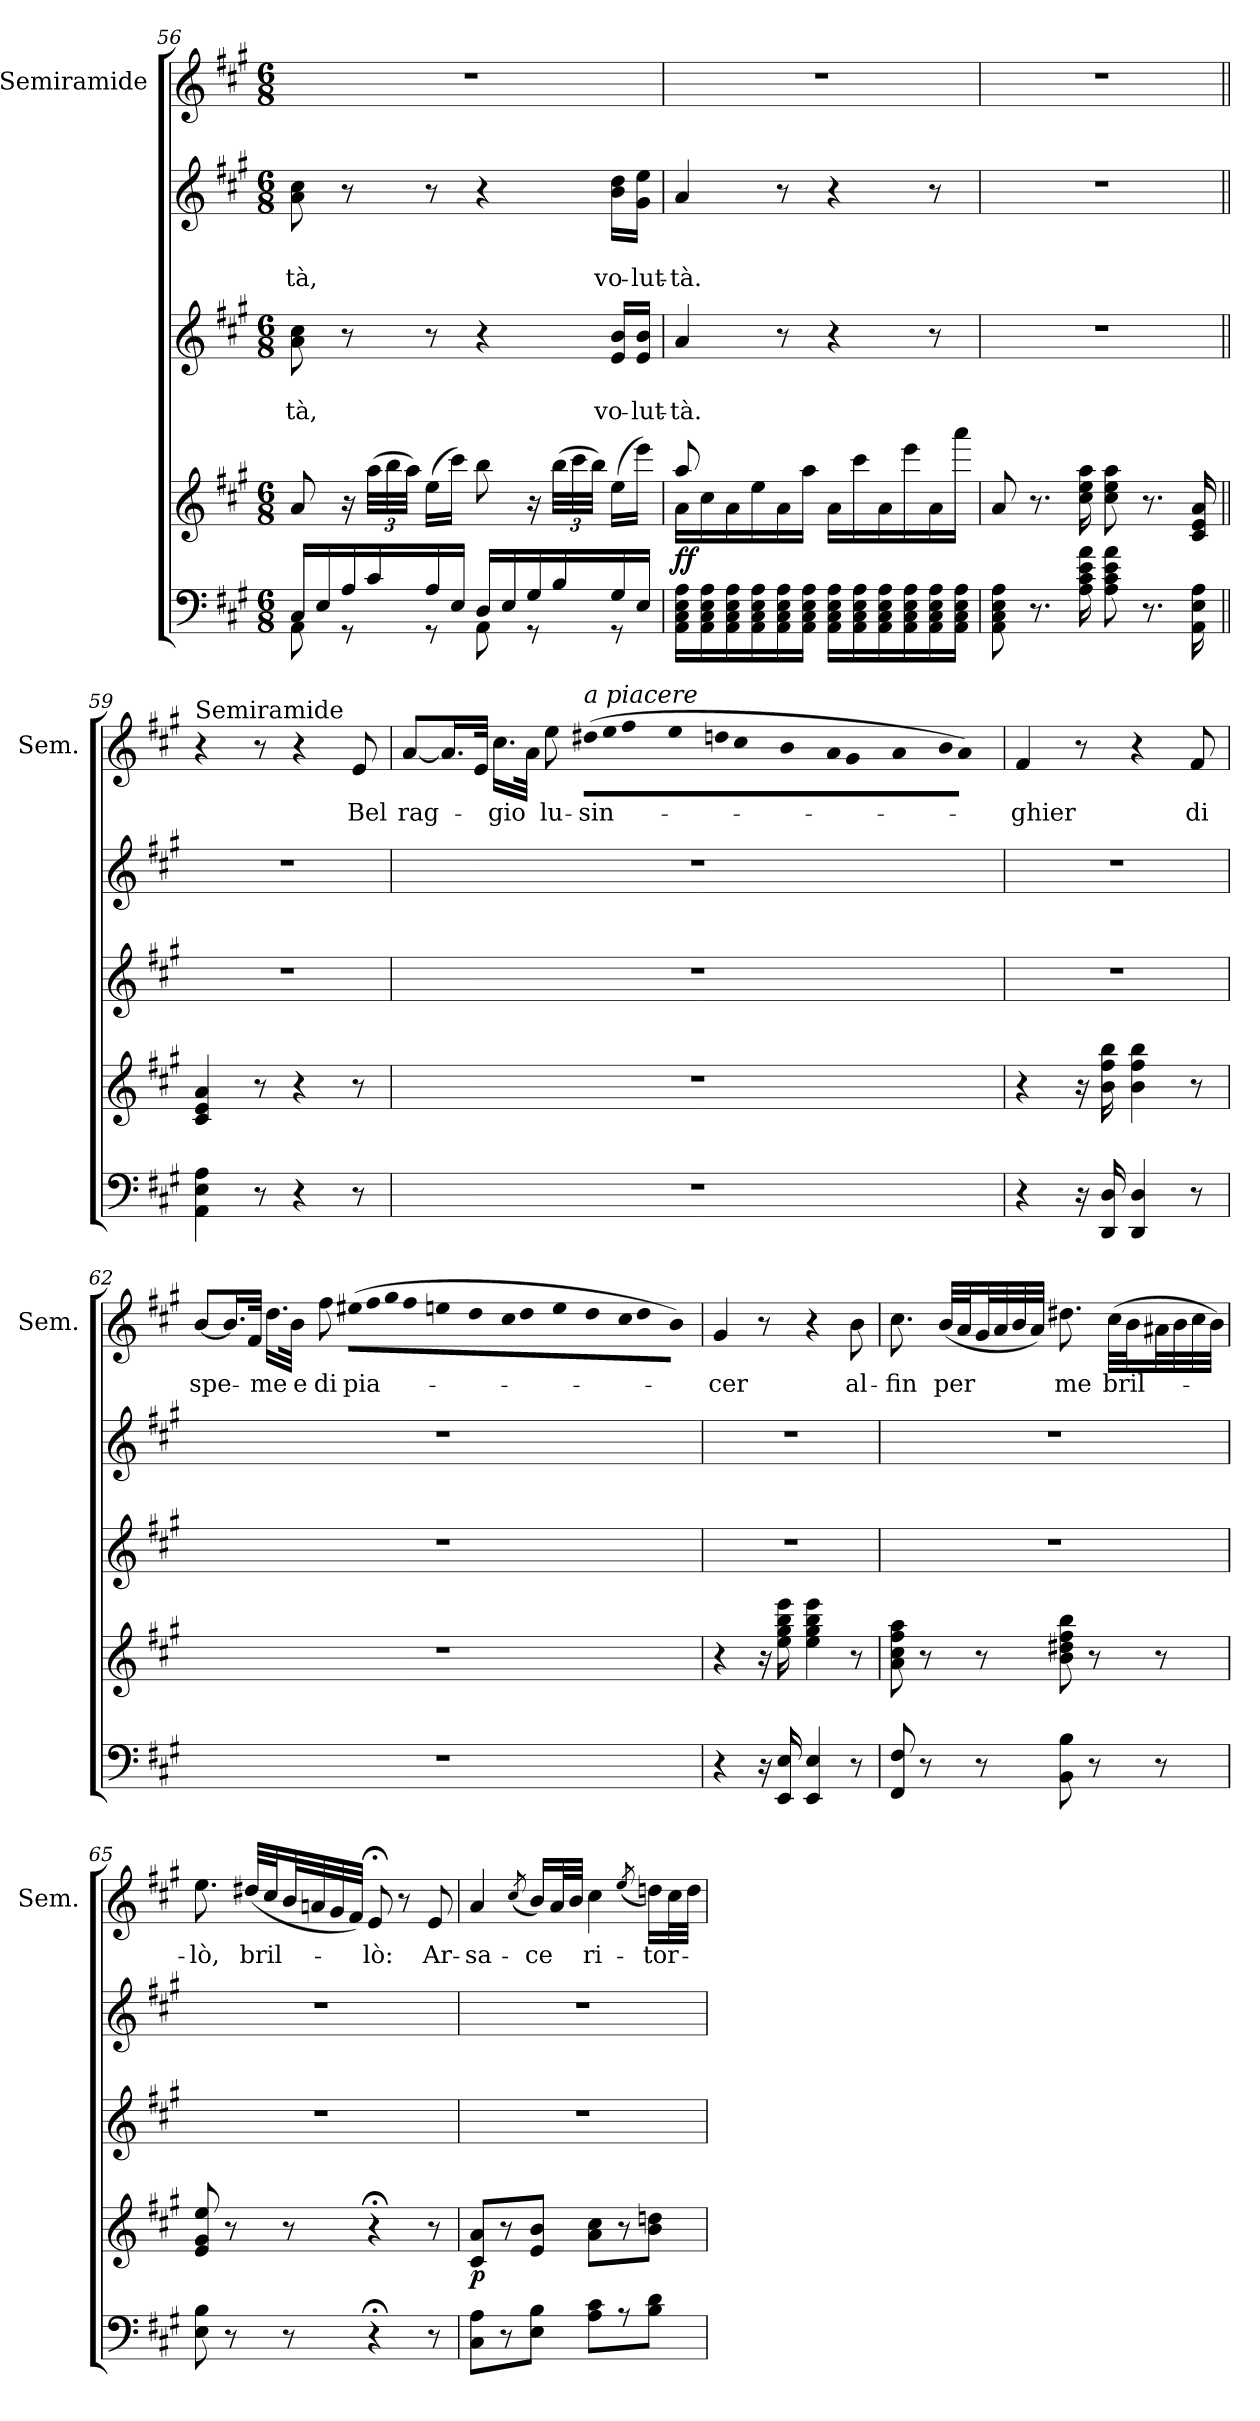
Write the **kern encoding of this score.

**kern	**kern	**dynam	**kern	**text	**text	**kern	**text	**text	**kern	**text
*part4	*part4	*part4	*part3	*part3	*part3	*part2	*part2	*part2	*part1	*part1
*staff5	*staff4	*staff4/5	*staff3	*staff3	*staff3	*staff2	*staff2	*staff2	*staff1	*staff1
*	*	*	*	*	*	*	*	*	*I"Semiramide	*
*	*	*	*	*	*	*	*	*	*I'Sem.	*
!!LO:PB:g=z
*clefF4	*clefG2	*	*clefG2	*	*	*clefG2	*	*	*clefG2	*
*k[f#c#g#]	*k[f#c#g#]	*	*k[f#c#g#]	*	*	*k[f#c#g#]	*	*	*k[f#c#g#]	*
*A:	*A:	*	*A:	*	*	*A:	*	*	*A:	*
*M6/8	*M6/8	*	*M6/8	*	*	*M6/8	*	*	*M6/8	*
=56	=56	=56	=56	=56	=56	=56	=56	=56	=56	=56
*^	*	*	*	*	*	*	*	*	*	*
16C#/LL	8AA\	8a/	.	8a\ 8cc#\	.	-tà,	8a\ 8cc#\	.	-tà,	2.r	.
16E/	.	.	.	.	.	.	.	.	.	.	.
16A/	8rGG	16r	.	8r	.	.	8r	.	.	.	.
16c#/	.	(48aa\LLL	.	.	.	.	.	.	.	.	.
.	.	48bb\	.	.	.	.	.	.	.	.	.
.	.	48aa\JJJ)	.	.	.	.	.	.	.	.	.
16A/	8rGG	(16ee\LL	.	8r	.	.	8r	.	.	.	.
16E/JJ	.	16ccc#\JJ)	.	.	.	.	.	.	.	.	.
16D/LL	8AA\	8bb\	.	4r	.	.	4r	.	.	.	.
16E/	.	.	.	.	.	.	.	.	.	.	.
16G#/	8rGG	16r	.	.	.	.	.	.	.	.	.
16B/	.	(48bb\LLL	.	.	.	.	.	.	.	.	.
.	.	48ccc#\	.	.	.	.	.	.	.	.	.
.	.	48bb\JJJ)	.	.	.	.	.	.	.	.	.
16G#/	8rGG	(16ee\LL	.	16e/ 16b/LL	.	vo-	16b\ 16dd\LL	.	vo-	.	.
16E/JJ	.	16eee\JJ)	.	16e/ 16b/JJ	.	-lut-	16g#\ 16ee\JJ	.	-lut-	.	.
*v	*v	*	*	*	*	*	*	*	*	*	*
=57	=57	=57	=57	=57	=57	=57	=57	=57	=57	=57
*	*^	*	*	*	*	*	*	*	*	*
!	!	!	!LO:DY:b	!	!	!	!	!	!	!	!
16AA\ 16C#\ 16E\ 16A\LL	16a\LL	8aa/	ff	4a	.	-tà.	4a/	.	-tà.	2.r	.
16AA\ 16C#\ 16E\ 16A\	16cc#\	.	.	.	.	.	.	.	.	.	.
16AA\ 16C#\ 16E\ 16A\	16a\	2ryy	.	.	.	.	.	.	.	.	.
16AA\ 16C#\ 16E\ 16A\	16ee\	.	.	.	.	.	.	.	.	.	.
16AA\ 16C#\ 16E\ 16A\	16a\	.	.	8r	.	.	8r	.	.	.	.
16AA\ 16C#\ 16E\ 16A\JJ	16aa\JJ	.	.	.	.	.	.	.	.	.	.
16AA\ 16C#\ 16E\ 16A\LL	16a\LL	.	.	4r	.	.	4r	.	.	.	.
16AA\ 16C#\ 16E\ 16A\	16ccc#\	.	.	.	.	.	.	.	.	.	.
16AA\ 16C#\ 16E\ 16A\	16a\	.	.	.	.	.	.	.	.	.	.
16AA\ 16C#\ 16E\ 16A\	16eee\	.	.	.	.	.	.	.	.	.	.
16AA\ 16C#\ 16E\ 16A\	16a\	8ryy	.	8r	.	.	8r	.	.	.	.
16AA\ 16C#\ 16E\ 16A\JJ	16aaa\JJ	.	.	.	.	.	.	.	.	.	.
*	*v	*v	*	*	*	*	*	*	*	*	*
=58	=58	=58	=58	=58	=58	=58	=58	=58	=58	=58
8AA\ 8C#\ 8E\ 8A\	8a/	.	2.r	.	.	2.r	.	.	2.r	.
8.r	8.r	.	.	.	.	.	.	.	.	.
16A\ 16c#\ 16e\ 16a\	16cc#\ 16ee\ 16aa\	.	.	.	.	.	.	.	.	.
8A\ 8c#\ 8e\ 8a\	8cc#\ 8ee\ 8aa\	.	.	.	.	.	.	.	.	.
8.r	8.r	.	.	.	.	.	.	.	.	.
16AA\ 16E\ 16A\	16c#/ 16e/ 16a/	.	.	.	.	.	.	.	.	.
!!LO:LB:g=z
=59||	=59||	=59||	=59||	=59||	=59||	=59||	=59||	=59||	=59||	=59||
!	!	!	!	!	!	!	!	!	!LO:TX:a:t=Semiramide	!
4AA\ 4E\ 4A\	4c#/ 4e/ 4a/	.	2.r	.	.	2.r	.	.	4r	.
8r	8r	.	.	.	.	.	.	.	8r	.
4r	4r	.	.	.	.	.	.	.	4r	.
8r	8r	.	.	.	.	.	.	.	8e/	Bel
=60	=60	=60	=60	=60	=60	=60	=60	=60	=60	=60
2.r	2.r	.	2.r	.	.	2.r	.	.	[8a/L	rag-
.	.	.	.	.	.	.	.	.	16.a/L]	.
.	.	.	.	.	.	.	.	.	32e/JJk	.
.	.	.	.	.	.	.	.	.	16.cc#\LL	-gio
.	.	.	.	.	.	.	.	.	32a\JJk	.
.	.	.	.	.	.	.	.	.	8ee\	lu-
*	*	*	*	*	*	*	*	*	*Xtuplet	*
!	!	!	!	!	!	!	!	!	!LO:TX:a:i:t=a piacere	!
!	!	!	!	!	!	!	!	!	!LO:N:vis=32	!
.	.	.	.	.	.	.	.	.	(4096%85dd#X\LLL	-sin-
!	!	!	!	!	!	!	!	!	!LO:N:vis=32	!
.	.	.	.	.	.	.	.	.	2048%43ee\	.
!	!	!	!	!	!	!	!	!	!LO:N:vis=32	!
.	.	.	.	.	.	.	.	.	4096%85ff#\	.
!	!	!	!	!	!	!	!	!	!LO:N:vis=32	!
.	.	.	.	.	.	.	.	.	4096%85ee\	.
!	!	!	!	!	!	!	!	!	!LO:N:vis=32	!
.	.	.	.	.	.	.	.	.	2048%43ddn\	.
!	!	!	!	!	!	!	!	!	!LO:N:vis=32	!
.	.	.	.	.	.	.	.	.	4096%85cc#\	.
!	!	!	!	!	!	!	!	!	!LO:N:vis=32	!
.	.	.	.	.	.	.	.	.	4096%85b\	.
!	!	!	!	!	!	!	!	!	!LO:N:vis=32	!
.	.	.	.	.	.	.	.	.	2048%43a\	.
!	!	!	!	!	!	!	!	!	!LO:N:vis=32	!
.	.	.	.	.	.	.	.	.	4096%85g#\	.
!	!	!	!	!	!	!	!	!	!LO:N:vis=32	!
.	.	.	.	.	.	.	.	.	4096%85a\	.
!	!	!	!	!	!	!	!	!	!LO:N:vis=32	!
.	.	.	.	.	.	.	.	.	2048%43b\	.
!	!	!	!	!	!	!	!	!	!LO:N:vis=32	!
.	.	.	.	.	.	.	.	.	4096%85a\JJJ)	.
=61	=61	=61	=61	=61	=61	=61	=61	=61	=61	=61
4r	4r	.	2.r	.	.	2.r	.	.	4f#/	-ghier
16r	16r	.	.	.	.	.	.	.	8r	.
16DD/ 16D/	16b\ 16ff#\ 16bb\	.	.	.	.	.	.	.	.	.
4DD/ 4D/	4b\ 4ff#\ 4bb\	.	.	.	.	.	.	.	4r	.
8r	8r	.	.	.	.	.	.	.	8f#/	di
=62	=62	=62	=62	=62	=62	=62	=62	=62	=62	=62
2.r	2.r	.	2.r	.	.	2.r	.	.	[8b/L	spe-
.	.	.	.	.	.	.	.	.	16.b/L]	.
.	.	.	.	.	.	.	.	.	32f#/JJk	.
.	.	.	.	.	.	.	.	.	16.dd\LL	-me
.	.	.	.	.	.	.	.	.	32b\JJk	e
.	.	.	.	.	.	.	.	.	8ff#\	di
!	!	!	!	!	!	!	!	!	!LO:N:vis=32	!
.	.	.	.	.	.	.	.	.	(4096%79ee#X\LLL	pia-
!	!	!	!	!	!	!	!	!	!LO:N:vis=32	!
.	.	.	.	.	.	.	.	.	4096%79ff#\	.
!	!	!	!	!	!	!	!	!	!LO:N:vis=32	!
.	.	.	.	.	.	.	.	.	2048%39gg#\	.
!	!	!	!	!	!	!	!	!	!LO:N:vis=32	!
.	.	.	.	.	.	.	.	.	4096%79ff#\	.
!	!	!	!	!	!	!	!	!	!LO:N:vis=32	!
.	.	.	.	.	.	.	.	.	4096%79een\	.
!	!	!	!	!	!	!	!	!	!LO:N:vis=32	!
.	.	.	.	.	.	.	.	.	4096%79dd\	.
!	!	!	!	!	!	!	!	!	!LO:N:vis=32	!
.	.	.	.	.	.	.	.	.	2048%39cc#\	.
!	!	!	!	!	!	!	!	!	!LO:N:vis=32	!
.	.	.	.	.	.	.	.	.	4096%79dd\	.
!	!	!	!	!	!	!	!	!	!LO:N:vis=32	!
.	.	.	.	.	.	.	.	.	4096%79ee\	.
!	!	!	!	!	!	!	!	!	!LO:N:vis=32	!
.	.	.	.	.	.	.	.	.	4096%79dd\	.
!	!	!	!	!	!	!	!	!	!LO:N:vis=32	!
.	.	.	.	.	.	.	.	.	2048%39cc#\	.
!	!	!	!	!	!	!	!	!	!LO:N:vis=32	!
.	.	.	.	.	.	.	.	.	4096%79dd\	.
!	!	!	!	!	!	!	!	!	!LO:N:vis=32	!
.	.	.	.	.	.	.	.	.	4096%79b\JJJ)	.
!!LO:LB:g=z
=63	=63	=63	=63	=63	=63	=63	=63	=63	=63	=63
4r	4r	.	2.r	.	.	2.r	.	.	4g#/	-cer
16r	16r	.	.	.	.	.	.	.	8r	.
16EE/ 16E/	16ee\ 16gg#\ 16bb\ 16eee\	.	.	.	.	.	.	.	.	.
4EE/ 4E/	4ee\ 4gg#\ 4bb\ 4eee\	.	.	.	.	.	.	.	4r	.
8r	8r	.	.	.	.	.	.	.	8b\	al-
=64	=64	=64	=64	=64	=64	=64	=64	=64	=64	=64
8FF#/ 8F#/	8a\ 8cc#\ 8ff#\ 8aa\	.	2.r	.	.	2.r	.	.	8.cc#\	-fin
8r	8r	.	.	.	.	.	.	.	.	.
.	.	.	.	.	.	.	.	.	(32b/LLL	per
.	.	.	.	.	.	.	.	.	32a/J	.
8r	8r	.	.	.	.	.	.	.	32g#/L	.
.	.	.	.	.	.	.	.	.	32a/	.
.	.	.	.	.	.	.	.	.	32b/	.
.	.	.	.	.	.	.	.	.	32a/JJJ)	.
8BB\ 8B\	8b\ 8dd#X\ 8ff#\ 8bb\	.	.	.	.	.	.	.	8.dd#X\	me
8r	8r	.	.	.	.	.	.	.	.	.
.	.	.	.	.	.	.	.	.	(32cc#\LLL	bril-
.	.	.	.	.	.	.	.	.	32b\J	.
8r	8r	.	.	.	.	.	.	.	32a#X\L	.
.	.	.	.	.	.	.	.	.	32b\	.
.	.	.	.	.	.	.	.	.	32cc#\	.
.	.	.	.	.	.	.	.	.	32b\JJJ)	.
=65	=65	=65	=65	=65	=65	=65	=65	=65	=65	=65
8E\ 8B\	8e/ 8g#/ 8ee/	.	2.r	.	.	2.r	.	.	8.ee\	-lò,
8r	8r	.	.	.	.	.	.	.	.	.
.	.	.	.	.	.	.	.	.	(32dd#X/LLL	bril-
.	.	.	.	.	.	.	.	.	32cc#/J	.
8r	8r	.	.	.	.	.	.	.	32b/L	.
.	.	.	.	.	.	.	.	.	32an/	.
.	.	.	.	.	.	.	.	.	32g#/	.
.	.	.	.	.	.	.	.	.	32f#/JJJ)	.
4r;<	4r;<	.	.	.	.	.	.	.	8e;</	-lò:
.	.	.	.	.	.	.	.	.	8r	.
8r	8r	.	.	.	.	.	.	.	8e/	Ar-
=66	=66	=66	=66	=66	=66	=66	=66	=66	=66	=66
!	!	!LO:DY:b	!	!	!	!	!	!	!	!
8C#\ 8A\L	8c#/ 8a/L	p	2.r	.	.	2.r	.	.	4a/	-sa-
8r	8r	.	.	.	.	.	.	.	.	.
.	.	.	.	.	.	.	.	.	(8qcc#/	.
8E\ 8B\J	8e/ 8b/J	.	.	.	.	.	.	.	16b/LL)	-ce
.	.	.	.	.	.	.	.	.	32a/L	.
.	.	.	.	.	.	.	.	.	32b/JJJ	.
8A\ 8c#\L	8a\ 8cc#\L	.	.	.	.	.	.	.	4cc#\	ri-
8r	8r	.	.	.	.	.	.	.	.	.
.	.	.	.	.	.	.	.	.	(8qee/	.
8B\ 8d\J	8b\ 8ddn\J	.	.	.	.	.	.	.	16ddn\LL)	-tor-
.	.	.	.	.	.	.	.	.	32cc#\L	.
.	.	.	.	.	.	.	.	.	32dd\JJJ	.
=	=	=	=	=	=	=	=	=	=	=
*-	*-	*-	*-	*-	*-	*-	*-	*-	*-	*-
